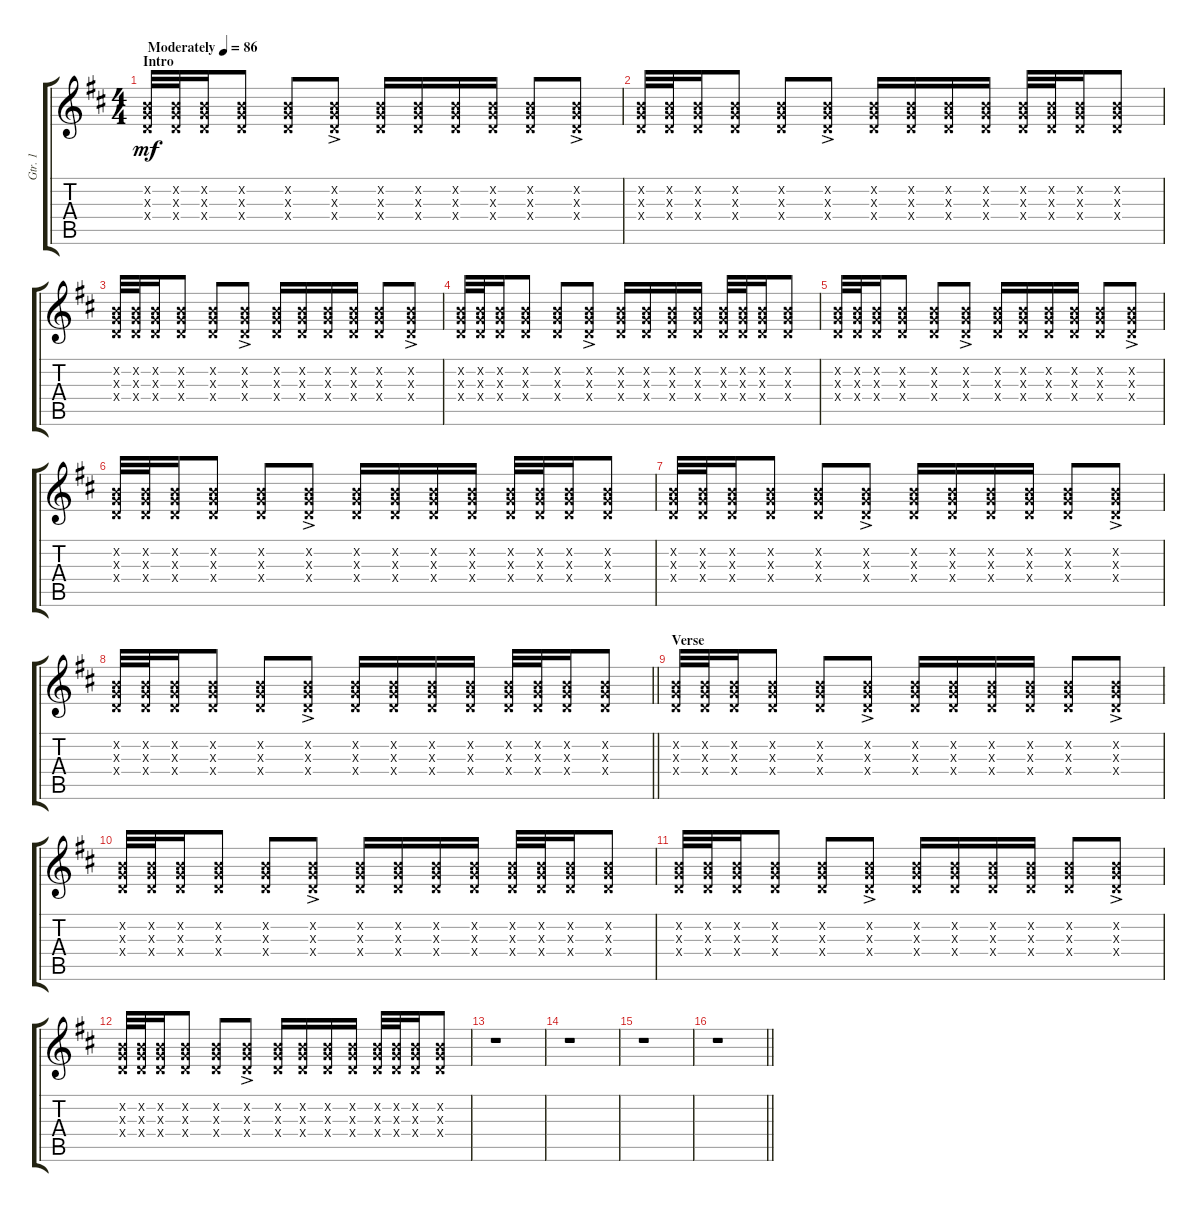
\track ("Gtr. 1" "Gtr. 1") {instrument electricguitarclean}
\staff {score tabs}
\tuning (E4 B3 G3 D3 A2 E2) {hide}
\ts (4 4)
\section ("" "Intro")
\tempo (86 "Moderately")
\clef g2
\ks d
(0.2{x} 0.3{x} 0.4{x}).32{dy mf instrument electricguitarclean} (0.2{x} 0.3{x} 0.4{x}).32 (0.2{x} 0.3{x} 0.4{x}).16 (0.2{x} 0.3{x} 0.4{x}).8 (0.2{x} 0.3{x} 0.4{x}).8 (0.2{ac x} 0.3{ac x} 0.4{ac x}).8 (0.2{x} 0.3{x} 0.4{x}).16 (0.2{x} 0.3{x} 0.4{x}).16 (0.2{x} 0.3{x} 0.4{x}).16 (0.2{x} 0.3{x} 0.4{x}).16 (0.2{x} 0.3{x} 0.4{x}).8 (0.2{ac x} 0.3{ac x} 0.4{ac x}).8 |
(0.2{x} 0.3{x} 0.4{x}).32 (0.2{x} 0.3{x} 0.4{x}).32 (0.2{x} 0.3{x} 0.4{x}).16 (0.2{x} 0.3{x} 0.4{x}).8 (0.2{x} 0.3{x} 0.4{x}).8 (0.2{ac x} 0.3{ac x} 0.4{ac x}).8 (0.2{x} 0.3{x} 0.4{x}).16 (0.2{x} 0.3{x} 0.4{x}).16 (0.2{x} 0.3{x} 0.4{x}).16 (0.2{x} 0.3{x} 0.4{x}).16 (0.2{x} 0.3{x} 0.4{x}).32 (0.2{x} 0.3{x} 0.4{x}).32 (0.2{x} 0.3{x} 0.4{x}).16 (0.2{x} 0.3{x} 0.4{x}).8 |
(0.2{x} 0.3{x} 0.4{x}).32 (0.2{x} 0.3{x} 0.4{x}).32 (0.2{x} 0.3{x} 0.4{x}).16 (0.2{x} 0.3{x} 0.4{x}).8 (0.2{x} 0.3{x} 0.4{x}).8 (0.2{ac x} 0.3{ac x} 0.4{ac x}).8 (0.2{x} 0.3{x} 0.4{x}).16 (0.2{x} 0.3{x} 0.4{x}).16 (0.2{x} 0.3{x} 0.4{x}).16 (0.2{x} 0.3{x} 0.4{x}).16 (0.2{x} 0.3{x} 0.4{x}).8 (0.2{ac x} 0.3{ac x} 0.4{ac x}).8 |
(0.2{x} 0.3{x} 0.4{x}).32 (0.2{x} 0.3{x} 0.4{x}).32 (0.2{x} 0.3{x} 0.4{x}).16 (0.2{x} 0.3{x} 0.4{x}).8 (0.2{x} 0.3{x} 0.4{x}).8 (0.2{ac x} 0.3{ac x} 0.4{ac x}).8 (0.2{x} 0.3{x} 0.4{x}).16 (0.2{x} 0.3{x} 0.4{x}).16 (0.2{x} 0.3{x} 0.4{x}).16 (0.2{x} 0.3{x} 0.4{x}).16 (0.2{x} 0.3{x} 0.4{x}).32 (0.2{x} 0.3{x} 0.4{x}).32 (0.2{x} 0.3{x} 0.4{x}).16 (0.2{x} 0.3{x} 0.4{x}).8 |
(0.2{x} 0.3{x} 0.4{x}).32 (0.2{x} 0.3{x} 0.4{x}).32 (0.2{x} 0.3{x} 0.4{x}).16 (0.2{x} 0.3{x} 0.4{x}).8 (0.2{x} 0.3{x} 0.4{x}).8 (0.2{ac x} 0.3{ac x} 0.4{ac x}).8 (0.2{x} 0.3{x} 0.4{x}).16 (0.2{x} 0.3{x} 0.4{x}).16 (0.2{x} 0.3{x} 0.4{x}).16 (0.2{x} 0.3{x} 0.4{x}).16 (0.2{x} 0.3{x} 0.4{x}).8 (0.2{ac x} 0.3{ac x} 0.4{ac x}).8 |
(0.2{x} 0.3{x} 0.4{x}).32 (0.2{x} 0.3{x} 0.4{x}).32 (0.2{x} 0.3{x} 0.4{x}).16 (0.2{x} 0.3{x} 0.4{x}).8 (0.2{x} 0.3{x} 0.4{x}).8 (0.2{ac x} 0.3{ac x} 0.4{ac x}).8 (0.2{x} 0.3{x} 0.4{x}).16 (0.2{x} 0.3{x} 0.4{x}).16 (0.2{x} 0.3{x} 0.4{x}).16 (0.2{x} 0.3{x} 0.4{x}).16 (0.2{x} 0.3{x} 0.4{x}).32 (0.2{x} 0.3{x} 0.4{x}).32 (0.2{x} 0.3{x} 0.4{x}).16 (0.2{x} 0.3{x} 0.4{x}).8 |
(0.2{x} 0.3{x} 0.4{x}).32 (0.2{x} 0.3{x} 0.4{x}).32 (0.2{x} 0.3{x} 0.4{x}).16 (0.2{x} 0.3{x} 0.4{x}).8 (0.2{x} 0.3{x} 0.4{x}).8 (0.2{ac x} 0.3{ac x} 0.4{ac x}).8 (0.2{x} 0.3{x} 0.4{x}).16 (0.2{x} 0.3{x} 0.4{x}).16 (0.2{x} 0.3{x} 0.4{x}).16 (0.2{x} 0.3{x} 0.4{x}).16 (0.2{x} 0.3{x} 0.4{x}).8 (0.2{ac x} 0.3{ac x} 0.4{ac x}).8 |
\barLineRight lightlight
(0.2{x} 0.3{x} 0.4{x}).32 (0.2{x} 0.3{x} 0.4{x}).32 (0.2{x} 0.3{x} 0.4{x}).16 (0.2{x} 0.3{x} 0.4{x}).8 (0.2{x} 0.3{x} 0.4{x}).8 (0.2{ac x} 0.3{ac x} 0.4{ac x}).8 (0.2{x} 0.3{x} 0.4{x}).16 (0.2{x} 0.3{x} 0.4{x}).16 (0.2{x} 0.3{x} 0.4{x}).16 (0.2{x} 0.3{x} 0.4{x}).16 (0.2{x} 0.3{x} 0.4{x}).32 (0.2{x} 0.3{x} 0.4{x}).32 (0.2{x} 0.3{x} 0.4{x}).16 (0.2{x} 0.3{x} 0.4{x}).8 |
\section ("" "Verse")
(0.2{x} 0.3{x} 0.4{x}).32 (0.2{x} 0.3{x} 0.4{x}).32 (0.2{x} 0.3{x} 0.4{x}).16 (0.2{x} 0.3{x} 0.4{x}).8 (0.2{x} 0.3{x} 0.4{x}).8 (0.2{ac x} 0.3{ac x} 0.4{ac x}).8 (0.2{x} 0.3{x} 0.4{x}).16 (0.2{x} 0.3{x} 0.4{x}).16 (0.2{x} 0.3{x} 0.4{x}).16 (0.2{x} 0.3{x} 0.4{x}).16 (0.2{x} 0.3{x} 0.4{x}).8 (0.2{ac x} 0.3{ac x} 0.4{ac x}).8 |
(0.2{x} 0.3{x} 0.4{x}).32 (0.2{x} 0.3{x} 0.4{x}).32 (0.2{x} 0.3{x} 0.4{x}).16 (0.2{x} 0.3{x} 0.4{x}).8 (0.2{x} 0.3{x} 0.4{x}).8 (0.2{ac x} 0.3{ac x} 0.4{ac x}).8 (0.2{x} 0.3{x} 0.4{x}).16 (0.2{x} 0.3{x} 0.4{x}).16 (0.2{x} 0.3{x} 0.4{x}).16 (0.2{x} 0.3{x} 0.4{x}).16 (0.2{x} 0.3{x} 0.4{x}).32 (0.2{x} 0.3{x} 0.4{x}).32 (0.2{x} 0.3{x} 0.4{x}).16 (0.2{x} 0.3{x} 0.4{x}).8 |
(0.2{x} 0.3{x} 0.4{x}).32 (0.2{x} 0.3{x} 0.4{x}).32 (0.2{x} 0.3{x} 0.4{x}).16 (0.2{x} 0.3{x} 0.4{x}).8 (0.2{x} 0.3{x} 0.4{x}).8 (0.2{ac x} 0.3{ac x} 0.4{ac x}).8 (0.2{x} 0.3{x} 0.4{x}).16 (0.2{x} 0.3{x} 0.4{x}).16 (0.2{x} 0.3{x} 0.4{x}).16 (0.2{x} 0.3{x} 0.4{x}).16 (0.2{x} 0.3{x} 0.4{x}).8 (0.2{ac x} 0.3{ac x} 0.4{ac x}).8 |
(0.2{x} 0.3{x} 0.4{x}).32 (0.2{x} 0.3{x} 0.4{x}).32 (0.2{x} 0.3{x} 0.4{x}).16 (0.2{x} 0.3{x} 0.4{x}).8 (0.2{x} 0.3{x} 0.4{x}).8 (0.2{ac x} 0.3{ac x} 0.4{ac x}).8 (0.2{x} 0.3{x} 0.4{x}).16 (0.2{x} 0.3{x} 0.4{x}).16 (0.2{x} 0.3{x} 0.4{x}).16 (0.2{x} 0.3{x} 0.4{x}).16 (0.2{x} 0.3{x} 0.4{x}).32 (0.2{x} 0.3{x} 0.4{x}).32 (0.2{x} 0.3{x} 0.4{x}).16 (0.2{x} 0.3{x} 0.4{x}).8 |
r.1 |
r.1 |
r.1 |
\barLineRight lightlight
r.1
